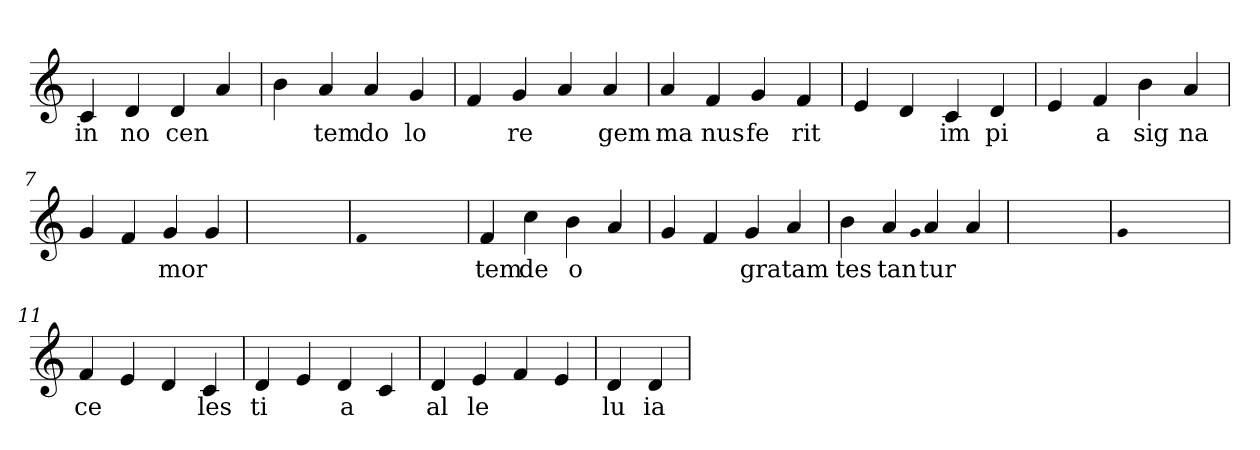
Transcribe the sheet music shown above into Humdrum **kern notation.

**kern	**text
*part1	*part1
*staff1	*staff1
*clefG2	*
=1	=1
4c	in
4d	no
4d	cen
4a	.
=2	=2
4b	.
4a	tem
4a	do
4g	lo
=3	=3
4f	.
4g	re
4a	.
4a	gem
=4	=4
4a	ma
4f	nus
4g	fe
4f	rit
=5	=5
4e	.
4d	.
4c	im
4d	pi
=6	=6
4e	.
4f	a
4b	sig
4a	na
=7	=7
4g	.
4f	.
4g	mor
4g	.
=8	=8
1ryy	.
=8	=8
qqf	.
1ryy	.
=8	=8
4f	tem
4cc	de
4b	o
4a	.
=9	=9
4g	.
4f	.
4g	gra
4a	tam
=10	=10
4b	tes
4a	tan
qqg	.
4a	tur
4a	.
=11	=11
1ryy	.
=11	=11
qqg	.
1ryy	.
=11	=11
4f	ce
4e	.
4d	.
4c	les
=12	=12
4d	ti
4e	.
4d	a
4c	.
=13	=13
4d	al
4e	le
4f	.
4e	.
=14	=14
4d	lu
4d	ia
=	=
*-	*-
